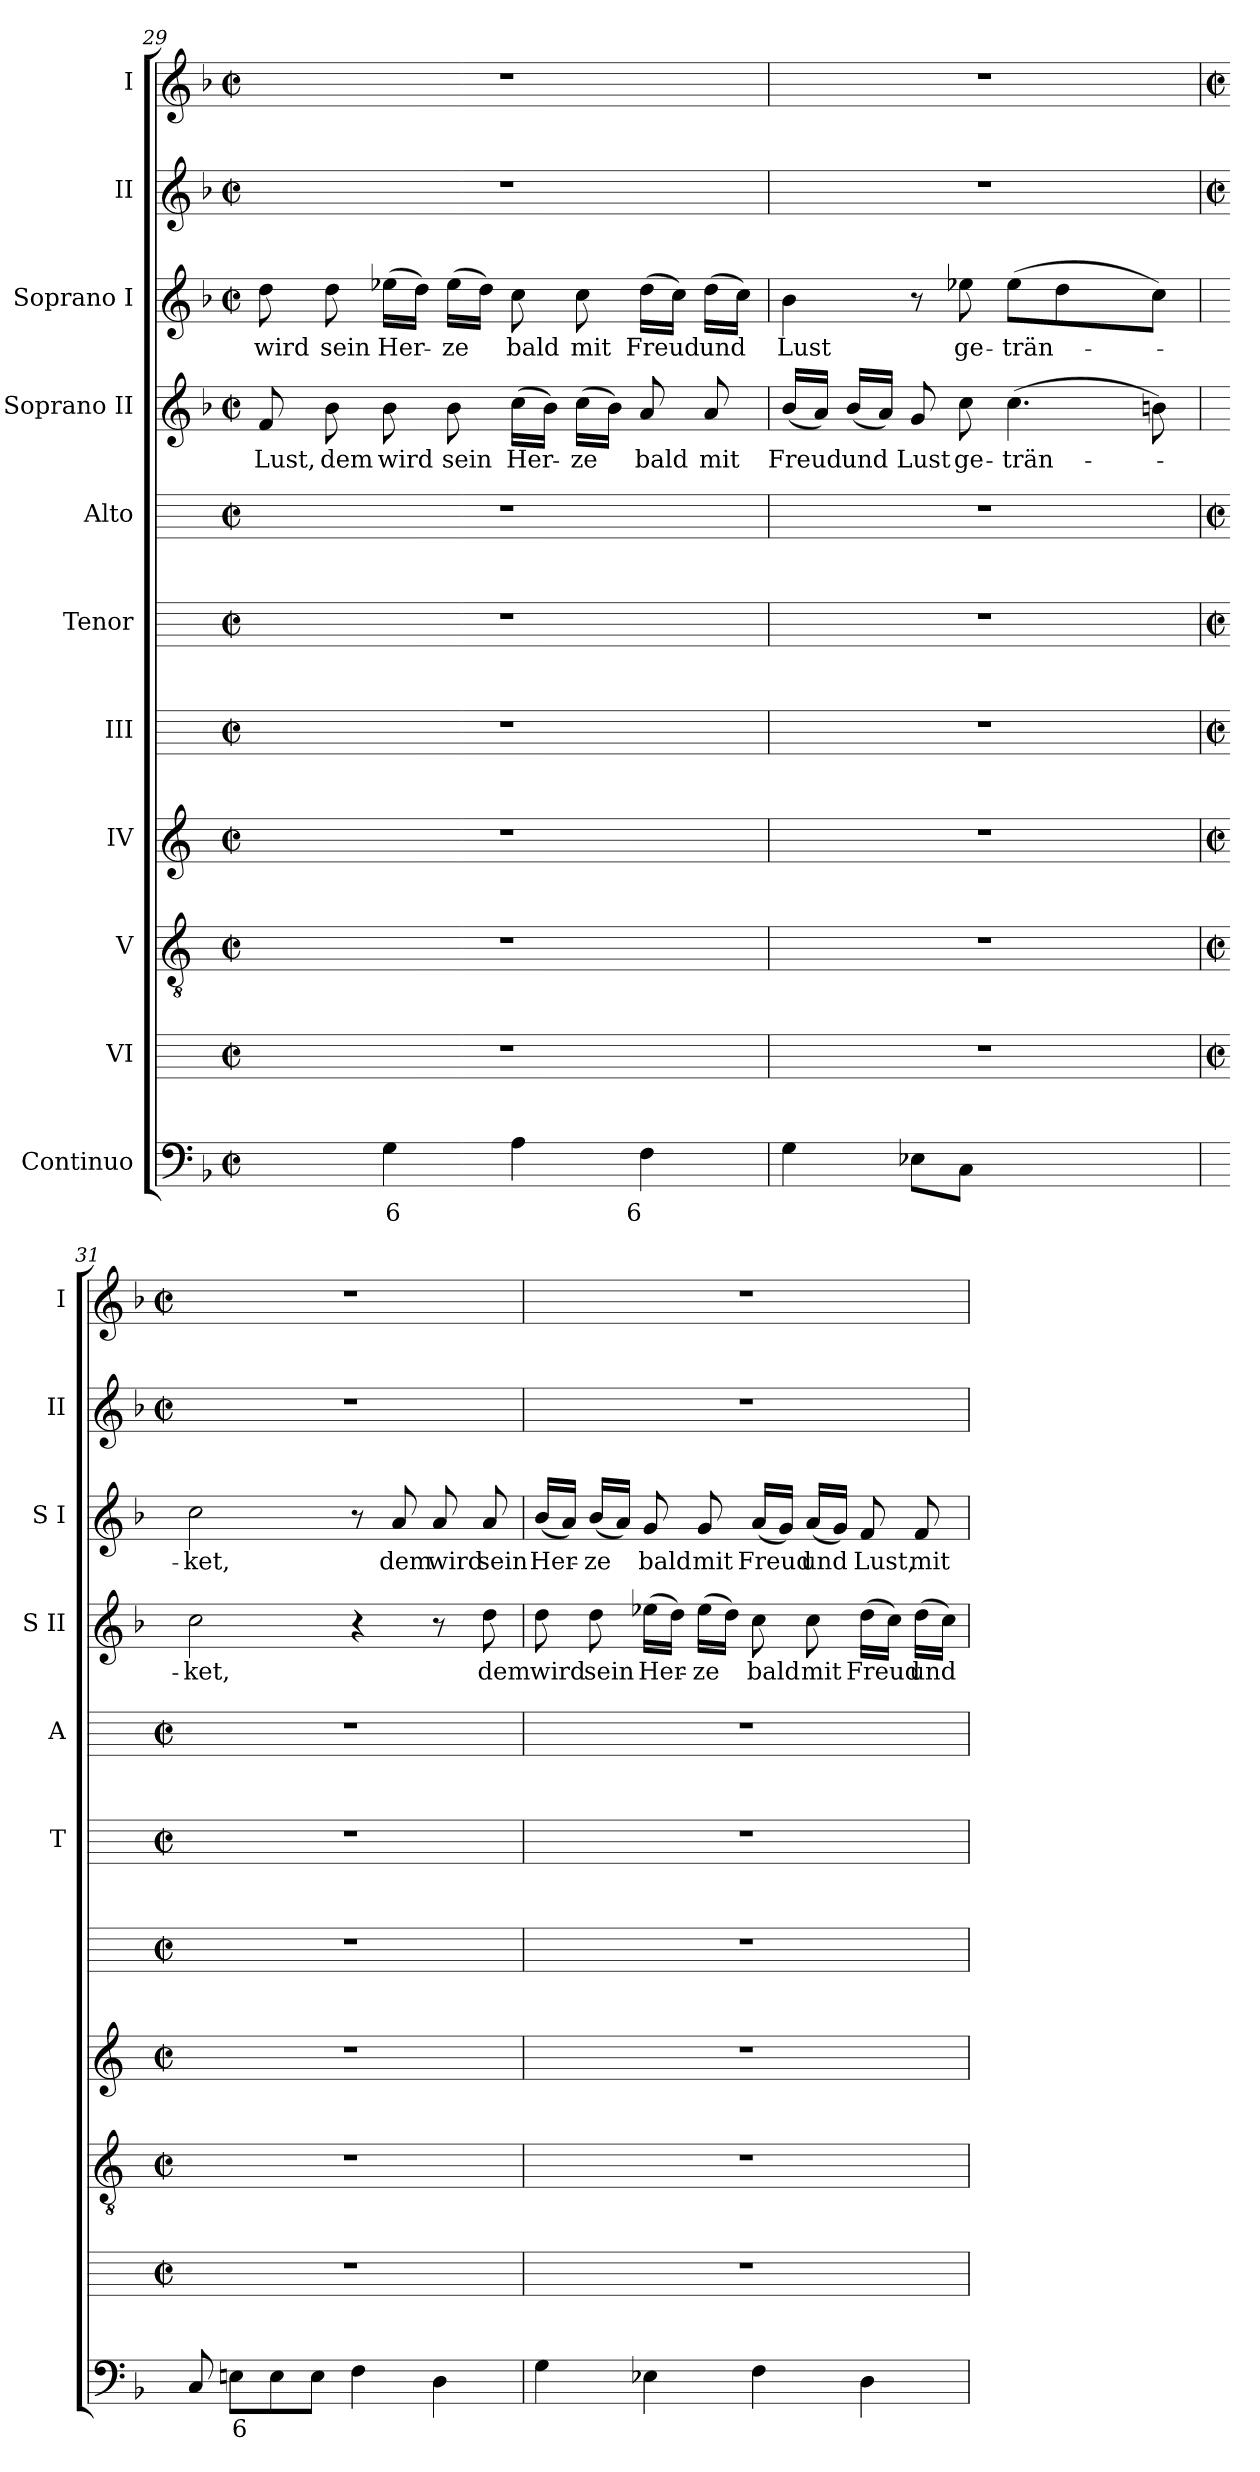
**kern	**text	**kern	**kern	**kern	**kern	**kern	**kern	**kern	**text	**kern	**text	**kern	**kern
*part11	*part11	*part10	*part9	*part8	*part7	*part6	*part5	*part4	*part4	*part3	*part3	*part2	*part1
*staff11	*staff11	*staff10	*staff9	*staff8	*staff7	*staff6	*staff5	*staff4	*staff4	*staff3	*staff3	*staff2	*staff1
*I"Continuo	*	*I"VI	*I"V	*I"IV	*I"III	*I"Tenor	*I"Alto	*I"Soprano II	*	*I"Soprano I	*	*I"II	*I"I
*	*	*	*	*	*	*I'T	*I'A	*I'S II	*	*I'S I	*	*I'II	*I'I
!!LO:LB:g=z
*clefF4	*	*	*clefGv2	*clefG2	*	*	*	*clefG2	*	*clefG2	*	*clefG2	*clefG2
*	*	*ITrd4c7	*ITrd4c7	*ITrd4c7	*ITrd4c7	*	*	*	*	*	*	*	*
*k[b-]	*	*	*k[b-]	*k[b-]	*	*	*	*k[b-]	*	*k[b-]	*	*k[b-]	*k[b-]
*F:	*	*	*F:	*F:	*	*	*	*F:	*	*F:	*	*F:	*F:
*M2/2	*	*M2/2	*M2/2	*M2/2	*M2/2	*M2/2	*M2/2	*M2/2	*	*M2/2	*	*M2/2	*M2/2
*met(c|)	*	*met(c|)	*met(c|)	*met(c|)	*met(c|)	*met(c|)	*met(c|)	*met(c|)	*	*met(c|)	*	*met(c|)	*met(c|)
=29	=29	=29	=29	=29	=29	=29	=29	=29	=29	=29	=29	=29	=29
!	!LO:LY:b	!	!	!	!	!	!	!	!LO:LY:b	!	!LO:LY:b	!	!
[8Dyy	5	1r	1r	1r	1r	1r	1r	8f	Lust,	8dd	wird	1r	1r
!	!LO:LY:b	!	!	!	!	!	!	!	!LO:LY:b	!	!LO:LY:b	!	!
8Dyy]	6	.	.	.	.	.	.	8b-	dem	8dd	sein	.	.
!	!LO:LY:b	!	!	!	!	!	!	!	!LO:LY:b	!	!LO:LY:b	!	!
4G	6	.	.	.	.	.	.	8b-	wird	(>16ee-XLL	Her-	.	.
.	.	.	.	.	.	.	.	.	.	16ddJJ)	.	.	.
!	!	!	!	!	!	!	!	!	!LO:LY:b	!	!LO:LY:b	!	!
.	.	.	.	.	.	.	.	8b-	sein	(>16ee-LL	ze	.	.
.	.	.	.	.	.	.	.	.	.	16ddJJ)	.	.	.
!	!	!	!	!	!	!	!	!	!LO:LY:b	!	!LO:LY:b	!	!
4A	.	.	.	.	.	.	.	(>16ccLL	Her-	8cc	bald	.	.
.	.	.	.	.	.	.	.	16b-JJ)	.	.	.	.	.
!	!	!	!	!	!	!	!	!	!LO:LY:b	!	!LO:LY:b	!	!
.	.	.	.	.	.	.	.	(>16ccLL	ze	8cc	mit	.	.
.	.	.	.	.	.	.	.	16b-JJ)	.	.	.	.	.
!	!LO:LY:b	!	!	!	!	!	!	!	!LO:LY:b	!	!LO:LY:b	!	!
4F	6	.	.	.	.	.	.	8a	bald	(>16ddLL	Freud	.	.
.	.	.	.	.	.	.	.	.	.	16ccJJ)	.	.	.
!	!	!	!	!	!	!	!	!	!LO:LY:b	!	!LO:LY:b	!	!
.	.	.	.	.	.	.	.	8a	mit	(>16ddLL	und	.	.
.	.	.	.	.	.	.	.	.	.	16ccJJ)	.	.	.
=30	=30	=30	=30	=30	=30	=30	=30	=30	=30	=30	=30	=30	=30
!	!	!	!	!	!	!	!	!	!LO:LY:b	!	!LO:LY:b	!	!
4G	.	1r	1r	1r	1r	1r	1r	(<16b-LL	Freud	4b-	Lust	1r	1r
.	.	.	.	.	.	.	.	16aJJ)	.	.	.	.	.
!	!	!	!	!	!	!	!	!	!LO:LY:b	!	!	!	!
.	.	.	.	.	.	.	.	(<16b-LL	und	.	.	.	.
.	.	.	.	.	.	.	.	16aJJ)	.	.	.	.	.
!	!	!	!	!	!	!	!	!	!LO:LY:b	!	!	!	!
8E-XL	.	.	.	.	.	.	.	8g	Lust	8r	.	.	.
!	!	!	!	!	!	!	!	!	!LO:LY:b	!	!LO:LY:b	!	!
8CJ	.	.	.	.	.	.	.	8cc	ge-	8ee-X	ge-	.	.
!	!LO:LY:b	!	!	!	!	!	!	!	!LO:LY:b	!	!LO:LY:b	!	!
[4Gyy	4	.	.	.	.	.	.	(>4.cc	-trän-	(>8ee-L	-trän-	.	.
.	.	.	.	.	.	.	.	.	.	4dd	.	.	.
4Gyy]	.	.	.	.	.	.	.	.	.	.	.	.	.
.	.	.	.	.	.	.	.	8bn)	.	8ccJ)	.	.	.
!!LO:LB:g=z
=31	=31	=31	=31	=31	=31	=31	=31	=31	=31	=31	=31	=31	=31
*	*	*M2/2	*M2/2	*M2/2	*M2/2	*M2/2	*M2/2	*	*	*	*	*M2/2	*M2/2
*	*	*met(c|)	*met(c|)	*met(c|)	*met(c|)	*met(c|)	*met(c|)	*	*	*	*	*met(c|)	*met(c|)
!	!	!	!	!	!	!	!	!	!LO:LY:b	!	!LO:LY:b	!	!
8C	.	1r	1r	1r	1r	1r	1r	2cc	ket,	2cc	ket,	1r	1r
!	!LO:LY:b	!	!	!	!	!	!	!	!	!	!	!	!
8EnL	6	.	.	.	.	.	.	.	.	.	.	.	.
8E	.	.	.	.	.	.	.	.	.	.	.	.	.
8EJ	.	.	.	.	.	.	.	.	.	.	.	.	.
4F	.	.	.	.	.	.	.	4r	.	8r	.	.	.
!	!	!	!	!	!	!	!	!	!	!	!LO:LY:b	!	!
.	.	.	.	.	.	.	.	.	.	8a	dem	.	.
!	!	!	!	!	!	!	!	!	!	!	!LO:LY:b	!	!
4D	.	.	.	.	.	.	.	8r	.	8a	wird	.	.
!	!	!	!	!	!	!	!	!	!LO:LY:b	!	!LO:LY:b	!	!
.	.	.	.	.	.	.	.	8dd	dem	8a	sein	.	.
=32	=32	=32	=32	=32	=32	=32	=32	=32	=32	=32	=32	=32	=32
!	!	!	!	!	!	!	!	!	!LO:LY:b	!	!LO:LY:b	!	!
4G	.	1r	1r	1r	1r	1r	1r	8dd	wird	(<16b-LL	Her-	1r	1r
.	.	.	.	.	.	.	.	.	.	16aJJ)	.	.	.
!	!	!	!	!	!	!	!	!	!LO:LY:b	!	!LO:LY:b	!	!
.	.	.	.	.	.	.	.	8dd	sein	(<16b-LL	ze	.	.
.	.	.	.	.	.	.	.	.	.	16aJJ)	.	.	.
!	!	!	!	!	!	!	!	!	!LO:LY:b	!	!LO:LY:b	!	!
4E-X	.	.	.	.	.	.	.	(>16ee-XLL	Her-	8g	bald	.	.
.	.	.	.	.	.	.	.	16ddJJ)	.	.	.	.	.
!	!	!	!	!	!	!	!	!	!LO:LY:b	!	!LO:LY:b	!	!
.	.	.	.	.	.	.	.	(>16ee-LL	ze	8g	mit	.	.
.	.	.	.	.	.	.	.	16ddJJ)	.	.	.	.	.
!	!	!	!	!	!	!	!	!	!LO:LY:b	!	!LO:LY:b	!	!
4F	.	.	.	.	.	.	.	8cc	bald	(<16aLL	Freud	.	.
.	.	.	.	.	.	.	.	.	.	16gJJ)	.	.	.
!	!	!	!	!	!	!	!	!	!LO:LY:b	!	!LO:LY:b	!	!
.	.	.	.	.	.	.	.	8cc	mit	(<16aLL	und	.	.
.	.	.	.	.	.	.	.	.	.	16gJJ)	.	.	.
!	!	!	!	!	!	!	!	!	!LO:LY:b	!	!LO:LY:b	!	!
4D	.	.	.	.	.	.	.	(>16ddLL	Freud	8f	Lust,	.	.
.	.	.	.	.	.	.	.	16ccJJ)	.	.	.	.	.
!	!	!	!	!	!	!	!	!	!LO:LY:b	!	!LO:LY:b	!	!
.	.	.	.	.	.	.	.	(>16ddLL	und	8f	mit	.	.
.	.	.	.	.	.	.	.	16ccJJ)	.	.	.	.	.
=	=	=	=	=	=	=	=	=	=	=	=	=	=
*-	*-	*-	*-	*-	*-	*-	*-	*-	*-	*-	*-	*-	*-
